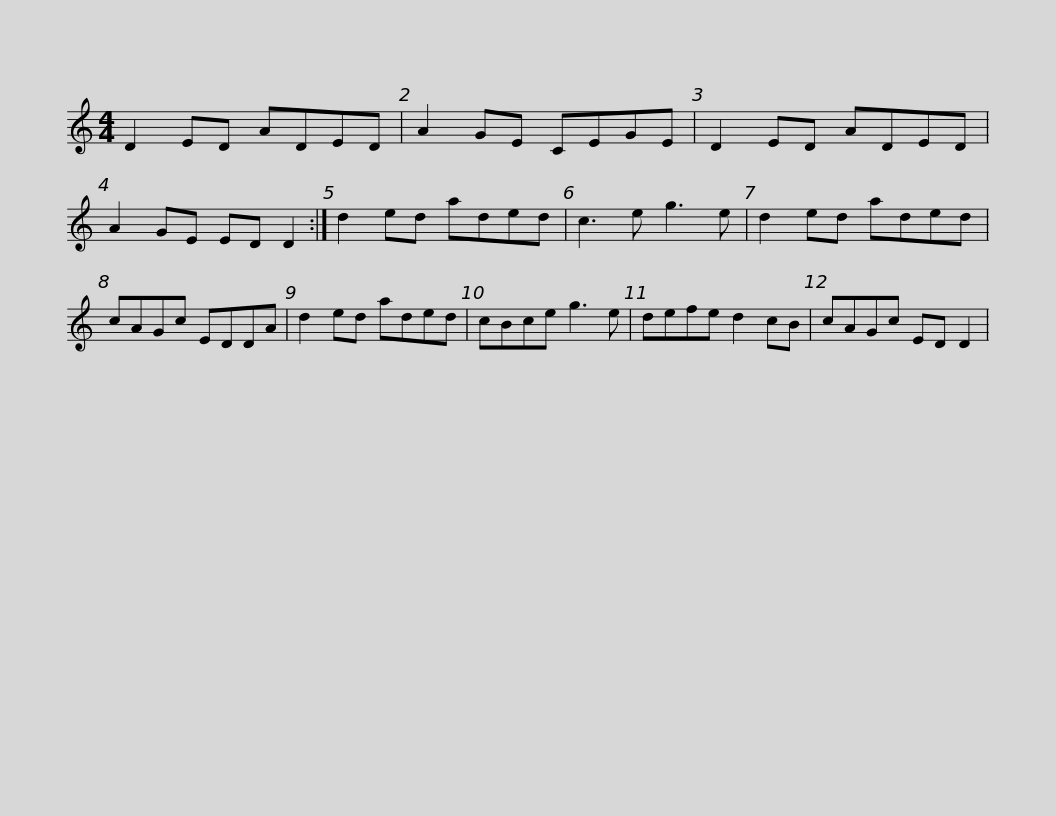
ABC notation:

X:1
L:1/8
M:4/4
I:linebreak $
K:C
V:1 treble
V:1
 D2 ED ADED | A2 GE CEGE | D2 ED ADED | A2 GE ED D2 :| d2 ed aded | %5
 c3 e g3 e |$ d2 ed aded | cAGc EDDA | d2 ed aded | cBce g3 e | %10
 defe d2 cB | cAGc ED D2 | %12
